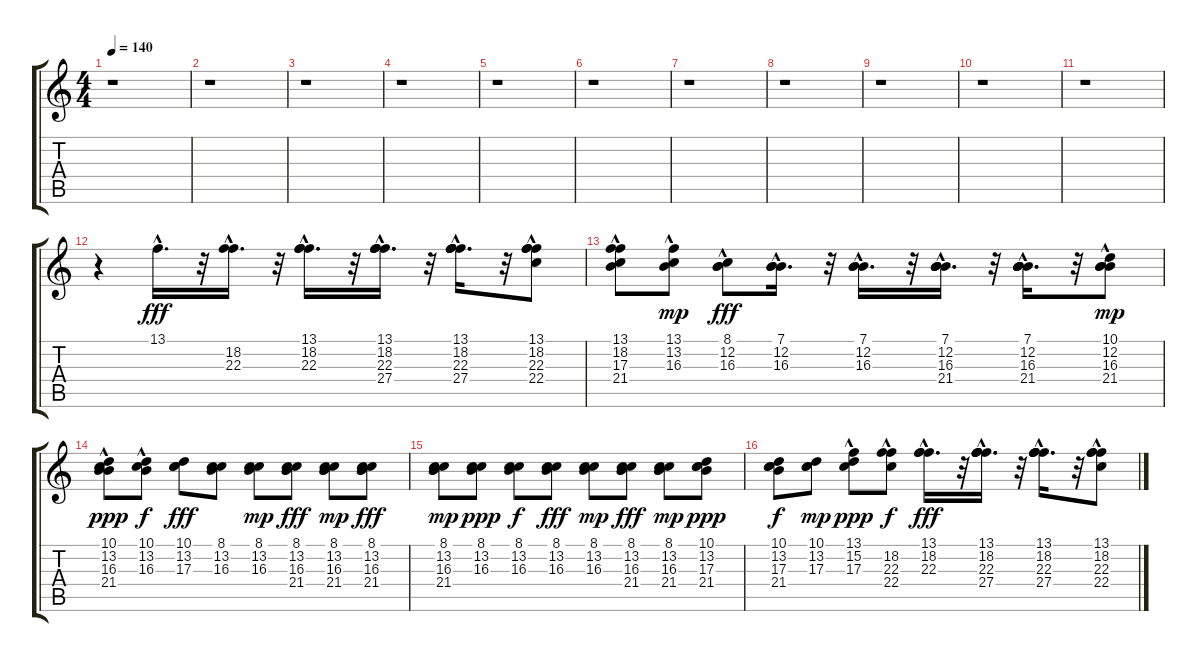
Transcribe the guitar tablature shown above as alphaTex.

\track "" {instrument lead2sawtooth}
\staff {score tabs}
\tuning (E4 B3 G3 D3 A2 E2) {hide}
\ts (4 4)
\tempo 140
\clef g2
\ks c
r.1{dy f} |
r.1 |
r.1 |
r.1 |
r.1 |
r.1 |
r.1 |
r.1 |
r.1 |
r.1 |
r.1 |
r.4 13.1{hac}.16{d dy fff} r.32 (18.2{hac} 22.3{hac}).16{d} r.32 (13.1{hac} 18.2{hac} 22.3{hac}).16{d} r.32 (13.1{hac} 18.2{hac} 22.3{hac} 27.4{hac}).16{d} r.32 (13.1{hac} 18.2{hac} 22.3{hac} 27.4{hac}).16{d} r.32 (13.1{hac} 18.2{hac} 22.3{hac} 22.4).8 |
(13.1{hac} 18.2{hac} 17.3 21.4).8 (13.1{hac} 13.2 16.3).8{dy mp} (8.1 12.2{hac} 16.3{hac}).8{dy fff} (7.1{hac} 12.2{hac} 16.3{hac}).16{d} r.32 (7.1{hac} 12.2{hac} 16.3{hac}).16{d} r.32 (7.1{hac} 12.2{hac} 16.3{hac} 21.4{hac}).16{d} r.32 (7.1{hac} 12.2{hac} 16.3{hac} 21.4{hac}).16{d} r.32 (10.1 12.2{hac} 16.3{hac} 21.4{hac}).8{dy mp} |
(10.1 13.2 16.3{hac} 21.4{hac}).8{dy ppp} (10.1 13.2 16.3{hac}).8{dy f} (10.1 13.2 17.3).8{dy fff} (8.1 13.2 16.3).8 (8.1 13.2 16.3).8{dy mp} (8.1 13.2 16.3 21.4).8{dy fff} (8.1 13.2 16.3 21.4).8{dy mp} (8.1 13.2 16.3 21.4).8{dy fff} |
(8.1 13.2 16.3 21.4).8{dy mp} (8.1 13.2 16.3).8{dy ppp} (8.1 13.2 16.3).8{dy f} (8.1 13.2 16.3).8{dy fff} (8.1 13.2 16.3).8{dy mp} (8.1 13.2 16.3 21.4).8{dy fff} (8.1 13.2 16.3 21.4).8{dy mp} (10.1 13.2 17.3 21.4).8{dy ppp} |
(10.1 13.2 17.3 21.4).8{dy f} (10.1 13.2 17.3).8{dy mp} (13.1{hac} 15.2 17.3).8{dy ppp} (18.2{hac} 22.3{hac} 22.4).8{dy f} (13.1{hac} 18.2{hac} 22.3{hac}).16{d dy fff} r.32 (13.1{hac} 18.2{hac} 22.3{hac} 27.4{hac}).16{d} r.32 (13.1{hac} 18.2{hac} 22.3{hac} 27.4{hac}).16{d} r.32 (13.1{hac} 18.2{hac} 22.3{hac} 22.4).8
